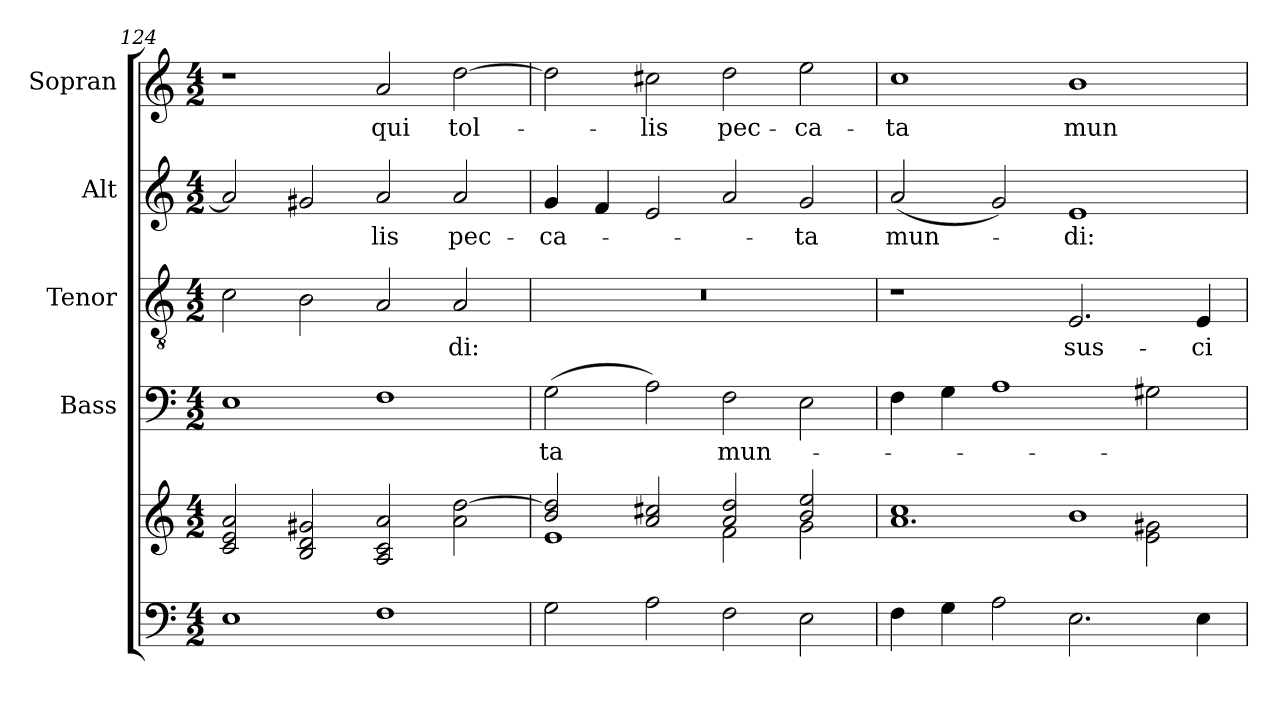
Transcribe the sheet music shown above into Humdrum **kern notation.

**kern	**kern	**kern	**text	**kern	**text	**kern	**text	**kern	**text
*part5	*part5	*part4	*part4	*part3	*part3	*part2	*part2	*part1	*part1
*staff6	*staff5	*staff4	*staff4	*staff3	*staff3	*staff2	*staff2	*staff1	*staff1
*	*	*I"Bass	*	*I"Tenor	*	*I"Alt	*	*I"Sopran	*
*	*	*I'B.	*	*I'T.	*	*I'A.	*	*I'S.	*
*clefF4	*clefG2	*clefF4	*	*clefGv2	*	*clefG2	*	*clefG2	*
*k[]	*k[]	*k[]	*	*k[]	*	*k[]	*	*k[]	*
*C:	*C:	*C:	*	*C:	*	*C:	*	*C:	*
*M4/2	*M4/2	*M4/2	*	*M4/2	*	*M4/2	*	*M4/2	*
=124	=124	=124	=124	=124	=124	=124	=124	=124	=124
1E	2c/ 2e/ 2a/	1E	.	2c\	.	2a/]	.	1r	.
.	2B/ 2d/ 2g#X/	.	.	2B\	.	2g#X/	.	.	.
!	!	!	!	!	!	!	!LO:LY:b	!	!LO:LY:b
1F	2A/ 2c/ 2a/	1F	.	2A/	.	2a/	-lis	2a/	qui
!	!	!	!	!	!LO:LY:b	!	!LO:LY:b	!	!LO:LY:b
.	2a\ [2dd\	.	.	2A/	-di:	2a/	pec-	[2dd\	tol-
=125	=125	=125	=125	=125	=125	=125	=125	=125	=125
*	*^	*	*	*	*	*	*	*	*
!	!	!	!	!LO:LY:b	!	!	!	!LO:LY:b	!	!
2G\	2b/ 2dd/]	1e	(>2G\	-ta	0r	.	4g/	-ca-	2dd\]	.
.	.	.	.	.	.	.	4f/	.	.	.
!	!	!	!	!	!	!	!	!	!	!LO:LY:b
2A\	2a/ 2cc#X/	.	2A\)	.	.	.	2e/	.	2cc#X\	-lis
!	!	!	!	!LO:LY:b	!	!	!	!	!	!LO:LY:b
2F\	2a/ 2dd/	2f\	2F\	mun-	.	.	2a/	.	2dd\	pec-
!	!	!	!	!	!	!	!	!LO:LY:b	!	!LO:LY:b
2E\	2b/ 2ee/	2g\	2E\	.	.	.	2g/	-ta	2ee\	-ca-
!!LO:LB:g=z
=126	=126	=126	=126	=126	=126	=126	=126	=126	=126	=126
!	!	!	!	!	!	!	!	!LO:LY:b	!	!LO:LY:b
4F\	1cc	1.a	4F\	.	1r	.	(<2a/	mun-	1cc	-ta
4G\	.	.	4G\	.	.	.	.	.	.	.
2A\	.	.	1A	.	.	.	2g/)	.	.	.
!	!	!	!	!	!	!LO:LY:b	!	!LO:LY:b	!	!LO:LY:b
2.E\	1b	.	.	.	2.E/	sus-	1e	-di:	1b	mun-
.	.	2e\ 2g#X\	2G#X\	.	.	.	.	.	.	.
!	!	!	!	!	!	!LO:LY:b	!	!	!	!
4E\	.	.	.	.	4E/	-ci-	.	.	.	.
*	*v	*v	*	*	*	*	*	*	*	*
=	=	=	=	=	=	=	=	=	=
*-	*-	*-	*-	*-	*-	*-	*-	*-	*-
